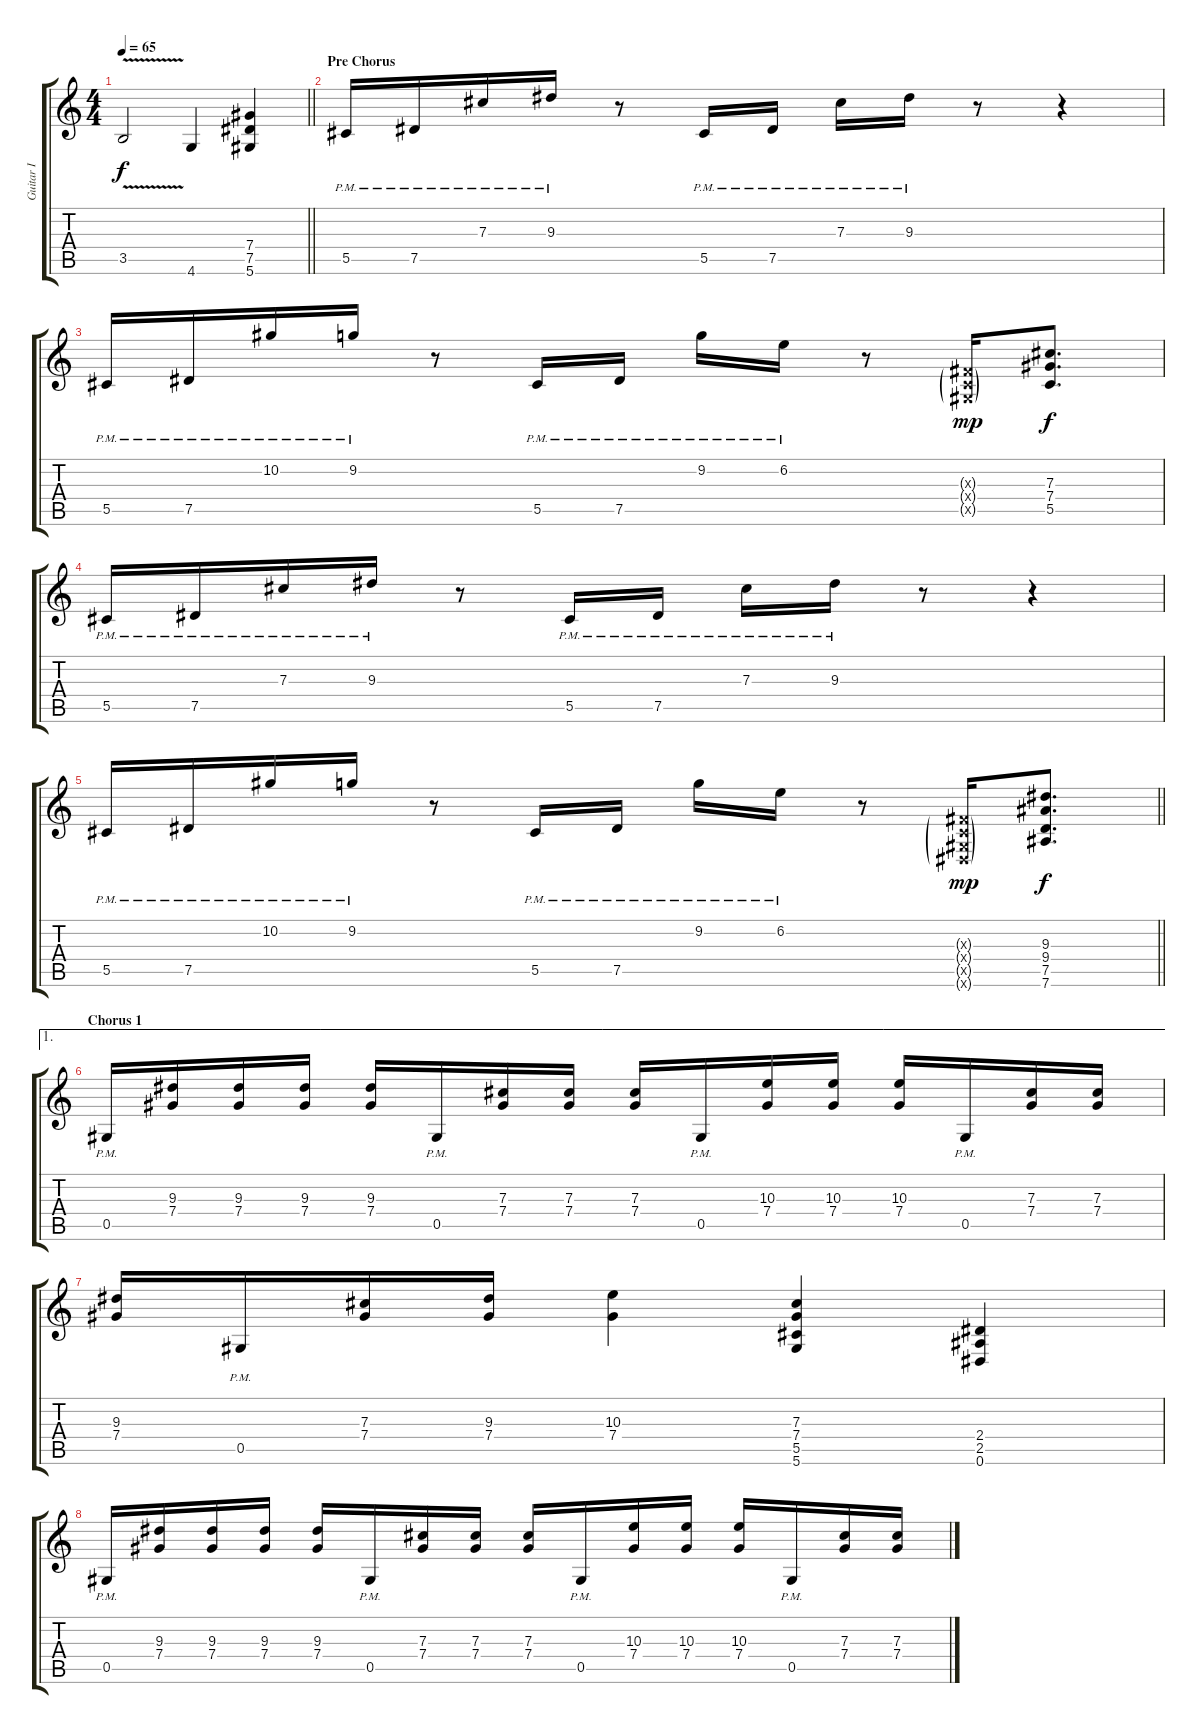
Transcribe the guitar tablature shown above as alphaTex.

\track ("Guitar I" "Guitar I") {instrument distortionguitar}
\staff {score tabs}
\tuning (Eb4 Bb3 Gb3 Db3 Ab2 Eb2) {hide}
\ts (4 4)
\tempo 65
\clef g2
\barLineRight lightlight
\ks c
3.5{v}.2{dy f} 4.6.4 (7.4 7.5 5.6).4 |
\section ("" "Pre Chorus")
5.5{pm}.16 7.5{pm}.16 7.3{pm}.16 9.3{pm}.16 r.8 5.5{pm}.16 7.5{pm}.16 7.3{pm}.16 9.3{pm}.16 r.8 r.4 |
5.5{pm}.16 7.5{pm}.16 10.2{pm}.16 9.2{pm}.16 r.8 5.5{pm}.16 7.5{pm}.16 9.2{pm}.16 6.2{pm}.16 r.8 (0.3{g x} 0.4{g x} 0.5{g x}).16{dy mp} (7.3 7.4 5.5).8{d dy f} |
5.5{pm}.16 7.5{pm}.16 7.3{pm}.16 9.3{pm}.16 r.8 5.5{pm}.16 7.5{pm}.16 7.3{pm}.16 9.3{pm}.16 r.8 r.4 |
\barLineRight lightlight
5.5{pm}.16 7.5{pm}.16 10.2{pm}.16 9.2{pm}.16 r.8 5.5{pm}.16 7.5{pm}.16 9.2{pm}.16 6.2{pm}.16 r.8 (0.3{g x} 0.4{g x} 0.5{g x} 0.6{g x}).16{dy mp} (9.3 9.4 7.5 7.6).8{d dy f} |
\ae 1
\section ("" "Chorus 1")
0.5{pm}.16 (9.3 7.4).16 (9.3 7.4).16 (9.3 7.4).16 (9.3 7.4).16 0.5{pm}.16 (7.3 7.4).16 (7.3 7.4).16 (7.3 7.4).16 0.5{pm}.16 (10.3 7.4).16 (10.3 7.4).16 (10.3 7.4).16 0.5{pm}.16 (7.3 7.4).16 (7.3 7.4).16 |
(9.3 7.4).16 0.5{pm}.16 (7.3 7.4).16 (9.3 7.4).16 (10.3 7.4).4 (7.3 7.4 5.5 5.6).4 (2.4 2.5 0.6).4 |
0.5{pm}.16 (9.3 7.4).16 (9.3 7.4).16 (9.3 7.4).16 (9.3 7.4).16 0.5{pm}.16 (7.3 7.4).16 (7.3 7.4).16 (7.3 7.4).16 0.5{pm}.16 (10.3 7.4).16 (10.3 7.4).16 (10.3 7.4).16 0.5{pm}.16 (7.3 7.4).16 (7.3 7.4).16
